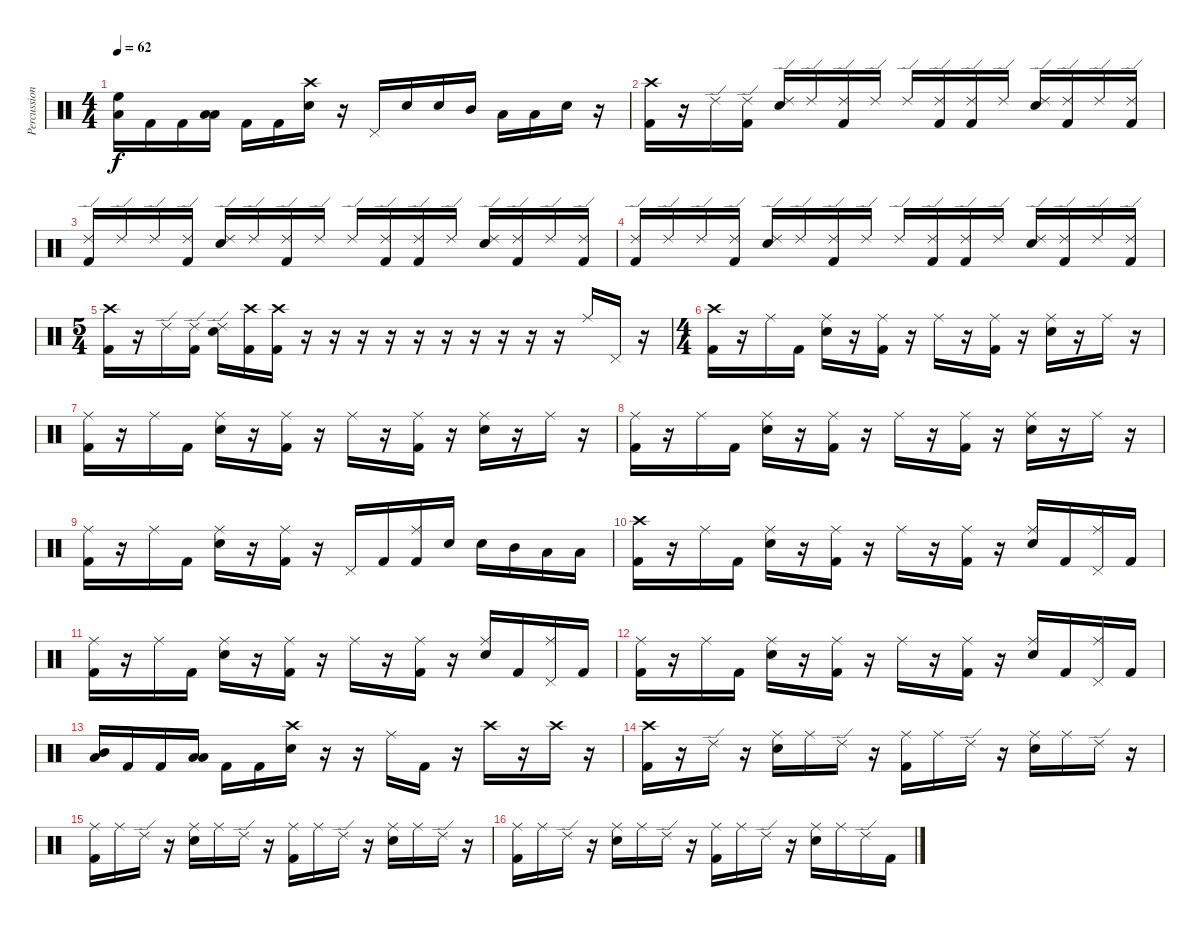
\track ("Percussion" "Percussion") {instrument percussion}
\staff {score}
\articulation defaults
\ts (4 4)
\tempo 62
\clef neutral
\ks c
("High Floor Tom (hit)" "Low Tom (hit)").16{dy f} "Kick (hit) 2".16 "Kick (hit) 2".16 ("Low Tom (hit)" "Low Floor Tom (hit)").16 "Kick (hit) 2".16 "Kick (hit) 2".16 ("Crash high (hit)" "Snare (hit) 2").16 r.16 "Pedal Hi-Hat (hit)".16 "Snare (hit) 2".16 "Snare (hit) 2".16 "Mid Tom (hit)".16 "Low Tom (hit)".16 "Low Floor Tom (hit)".16 "Snare (hit) 2".16 r.16 |
("Crash high (hit)" "Kick (hit) 2").16 r.16 "Ride (edge) 2".16 ("Ride (edge) 2" "Kick (hit) 2").16 ("Ride (edge) 2" "Snare (hit) 2").16 "Ride (edge) 2".16 ("Ride (edge) 2" "Kick (hit) 2").16 "Ride (edge) 2".16 "Ride (edge) 2".16 ("Ride (edge) 2" "Kick (hit) 2").16 ("Ride (edge) 2" "Kick (hit) 2").16 "Ride (edge) 2".16 ("Ride (edge) 2" "Snare (hit) 2").16 ("Ride (edge) 2" "Kick (hit) 2").16 "Ride (edge) 2".16 ("Ride (edge) 2" "Kick (hit) 2").16 |
("Ride (edge) 2" "Kick (hit) 2").16 "Ride (edge) 2".16 "Ride (edge) 2".16 ("Ride (edge) 2" "Kick (hit) 2").16 ("Ride (edge) 2" "Snare (hit) 2").16 "Ride (edge) 2".16 ("Ride (edge) 2" "Kick (hit) 2").16 "Ride (edge) 2".16 "Ride (edge) 2".16 ("Ride (edge) 2" "Kick (hit) 2").16 ("Ride (edge) 2" "Kick (hit) 2").16 "Ride (edge) 2".16 ("Ride (edge) 2" "Snare (hit) 2").16 ("Ride (edge) 2" "Kick (hit) 2").16 "Ride (edge) 2".16 ("Ride (edge) 2" "Kick (hit) 2").16 |
("Ride (edge) 2" "Kick (hit) 2").16 "Ride (edge) 2".16 "Ride (edge) 2".16 ("Ride (edge) 2" "Kick (hit) 2").16 ("Ride (edge) 2" "Snare (hit) 2").16 "Ride (edge) 2".16 ("Ride (edge) 2" "Kick (hit) 2").16 "Ride (edge) 2".16 "Ride (edge) 2".16 ("Ride (edge) 2" "Kick (hit) 2").16 ("Ride (edge) 2" "Kick (hit) 2").16 "Ride (edge) 2".16 ("Ride (edge) 2" "Snare (hit) 2").16 ("Ride (edge) 2" "Kick (hit) 2").16 "Ride (edge) 2".16 ("Ride (edge) 2" "Kick (hit) 2").16 |
\ts (5 4)
("Crash high (hit)" "Kick (hit) 2").16 r.16 "Ride (edge) 2".16 ("Ride (edge) 2" "Kick (hit) 2").16 ("Ride (edge) 2" "Snare (hit) 2").16 ("Crash high (hit)" "Kick (hit) 2").16 ("Crash high (hit)" "Kick (hit) 2").16 r.16 r.16 r.16 r.16 r.16 r.16 r.16 r.16 r.16 r.16 "Ride (middle)".16 "Pedal Hi-Hat (hit)".16 r.16 |
\ts (4 4)
("Crash high (hit)" "Kick (hit) 2").16 r.16 "Ride (middle)".16 "Kick (hit) 2".16 ("Ride (middle)" "Snare (hit) 2").16 r.16 ("Ride (middle)" "Kick (hit) 2").16 r.16 "Ride (middle)".16 r.16 ("Ride (middle)" "Kick (hit) 2").16 r.16 ("Ride (middle)" "Snare (hit) 2").16 r.16 "Ride (middle)".16 r.16 |
("Ride (middle)" "Kick (hit) 2").16 r.16 "Ride (middle)".16 "Kick (hit) 2".16 ("Ride (middle)" "Snare (hit) 2").16 r.16 ("Ride (middle)" "Kick (hit) 2").16 r.16 "Ride (middle)".16 r.16 ("Ride (middle)" "Kick (hit) 2").16 r.16 ("Ride (middle)" "Snare (hit) 2").16 r.16 "Ride (middle)".16 r.16 |
("Ride (middle)" "Kick (hit) 2").16 r.16 "Ride (middle)".16 "Kick (hit) 2".16 ("Ride (middle)" "Snare (hit) 2").16 r.16 ("Ride (middle)" "Kick (hit) 2").16 r.16 "Ride (middle)".16 r.16 ("Ride (middle)" "Kick (hit) 2").16 r.16 ("Ride (middle)" "Snare (hit) 2").16 r.16 "Ride (middle)".16 r.16 |
("Ride (middle)" "Kick (hit) 2").16 r.16 "Ride (middle)".16 "Kick (hit) 2".16 ("Ride (middle)" "Snare (hit) 2").16 r.16 ("Ride (middle)" "Kick (hit) 2").16 r.16 "Pedal Hi-Hat (hit)".16 "Kick (hit) 2".16 ("Ride (middle)" "Kick (hit) 2").16 "Snare (hit) 2".16 "Snare (hit) 2".16 "Mid Tom (hit)".16 "Low Tom (hit)".16 "Low Floor Tom (hit)".16 |
("Crash high (hit)" "Kick (hit) 2").16 r.16 "Ride (middle)".16 "Kick (hit) 2".16 ("Ride (middle)" "Snare (hit) 2").16 r.16 ("Ride (middle)" "Kick (hit) 2").16 r.16 "Ride (middle)".16 r.16 ("Ride (middle)" "Kick (hit) 2").16 r.16 ("Ride (middle)" "Snare (hit) 2").16 "Kick (hit) 2".16 ("Pedal Hi-Hat (hit)" "Ride (middle)").16 "Kick (hit) 2".16 |
("Ride (middle)" "Kick (hit) 2").16 r.16 "Ride (middle)".16 "Kick (hit) 2".16 ("Ride (middle)" "Snare (hit) 2").16 r.16 ("Ride (middle)" "Kick (hit) 2").16 r.16 "Ride (middle)".16 r.16 ("Ride (middle)" "Kick (hit) 2").16 r.16 ("Ride (middle)" "Snare (hit) 2").16 "Kick (hit) 2".16 ("Pedal Hi-Hat (hit)" "Ride (middle)").16 "Kick (hit) 2".16 |
("Ride (middle)" "Kick (hit) 2").16 r.16 "Ride (middle)".16 "Kick (hit) 2".16 ("Ride (middle)" "Snare (hit) 2").16 r.16 ("Ride (middle)" "Kick (hit) 2").16 r.16 "Ride (middle)".16 r.16 ("Ride (middle)" "Kick (hit) 2").16 r.16 ("Ride (middle)" "Snare (hit) 2").16 "Kick (hit) 2".16 ("Pedal Hi-Hat (hit)" "Ride (middle)").16 "Kick (hit) 2".16 |
("Mid Tom (hit)" "Low Tom (hit)").16 "Kick (hit) 2".16 "Kick (hit) 2".16 ("Low Tom (hit)" "Low Floor Tom (hit)").16 "Kick (hit) 2".16 "Kick (hit) 2".16 ("Crash high (hit)" "Snare (hit) 2").16 r.16 r.16 "Ride (middle)".16 "Kick (hit) 2".16 r.16 "Crash high (hit)".16 r.16 "Crash high (hit)".16 r.16 |
("Crash high (hit)" "Kick (hit) 2").16 r.16 "Ride (edge) 2".16 r.16 ("Ride (middle)" "Snare (hit) 2").16 "Ride (middle)".16 "Ride (edge) 2".16 r.16 ("Ride (middle)" "Kick (hit) 2").16 "Ride (middle)".16 "Ride (edge) 2".16 r.16 ("Ride (middle)" "Snare (hit) 2").16 "Ride (middle)".16 "Ride (edge) 2".16 r.16 |
("Ride (middle)" "Kick (hit) 2").16 "Ride (middle)".16 "Ride (edge) 2".16 r.16 ("Ride (middle)" "Snare (hit) 2").16 "Ride (middle)".16 "Ride (edge) 2".16 r.16 ("Ride (middle)" "Kick (hit) 2").16 "Ride (middle)".16 "Ride (edge) 2".16 r.16 ("Ride (middle)" "Snare (hit) 2").16 "Ride (middle)".16 "Ride (edge) 2".16 r.16 |
("Ride (middle)" "Kick (hit) 2").16 "Ride (middle)".16 "Ride (edge) 2".16 r.16 ("Ride (middle)" "Snare (hit) 2").16 "Ride (middle)".16 "Ride (edge) 2".16 r.16 ("Ride (middle)" "Kick (hit) 2").16 "Ride (middle)".16 "Ride (edge) 2".16 r.16 ("Ride (middle)" "Snare (hit) 2").16 "Ride (middle)".16 "Ride (edge) 2".16 "Kick (hit) 2".16
